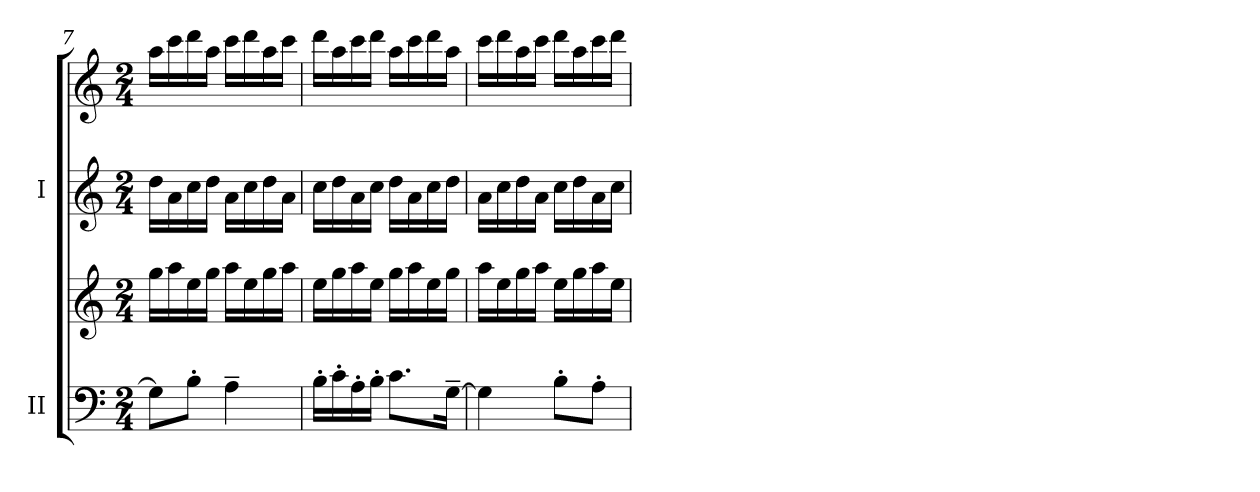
**kern	**kern	**kern	**kern
*part2	*part2	*part1	*part1
*staff4	*staff3	*staff2	*staff1
*I"II	*	*I"I	*
*I'II	*	*I'I	*
*clefF4	*clefG2	*clefG2	*clefG2
*k[]	*k[]	*k[]	*k[]
*M2/4	*M2/4	*M2/4	*M2/4
=7	=7	=7	=7
8G\L]	16gg\LL	16dd\LL	16aa\LL
.	16aa\	16a\	16ccc\
8B'\J	16ee\	16cc\	16ddd\
.	16gg\JJ	16dd\JJ	16aa\JJ
4A~\	16aa\LL	16a\LL	16ccc\LL
.	16ee\	16cc\	16ddd\
.	16gg\	16dd\	16aa\
.	16aa\JJ	16a\JJ	16ccc\JJ
=8	=8	=8	=8
16B'\LL	16ee\LL	16cc\LL	16ddd\LL
16c'\	16gg\	16dd\	16aa\
16A'\	16aa\	16a\	16ccc\
16B'\JJ	16ee\JJ	16cc\JJ	16ddd\JJ
8.c\L	16gg\LL	16dd\LL	16aa\LL
.	16aa\	16a\	16ccc\
.	16ee\	16cc\	16ddd\
[16G~\Jk	16gg\JJ	16dd\JJ	16aa\JJ
=9	=9	=9	=9
4G\]	16aa\LL	16a\LL	16ccc\LL
.	16ee\	16cc\	16ddd\
.	16gg\	16dd\	16aa\
.	16aa\JJ	16a\JJ	16ccc\JJ
8B'\L	16ee\LL	16cc\LL	16ddd\LL
.	16gg\	16dd\	16aa\
8A'\J	16aa\	16a\	16ccc\
.	16ee\JJ	16cc\JJ	16ddd\JJ
=	=	=	=
*-	*-	*-	*-
